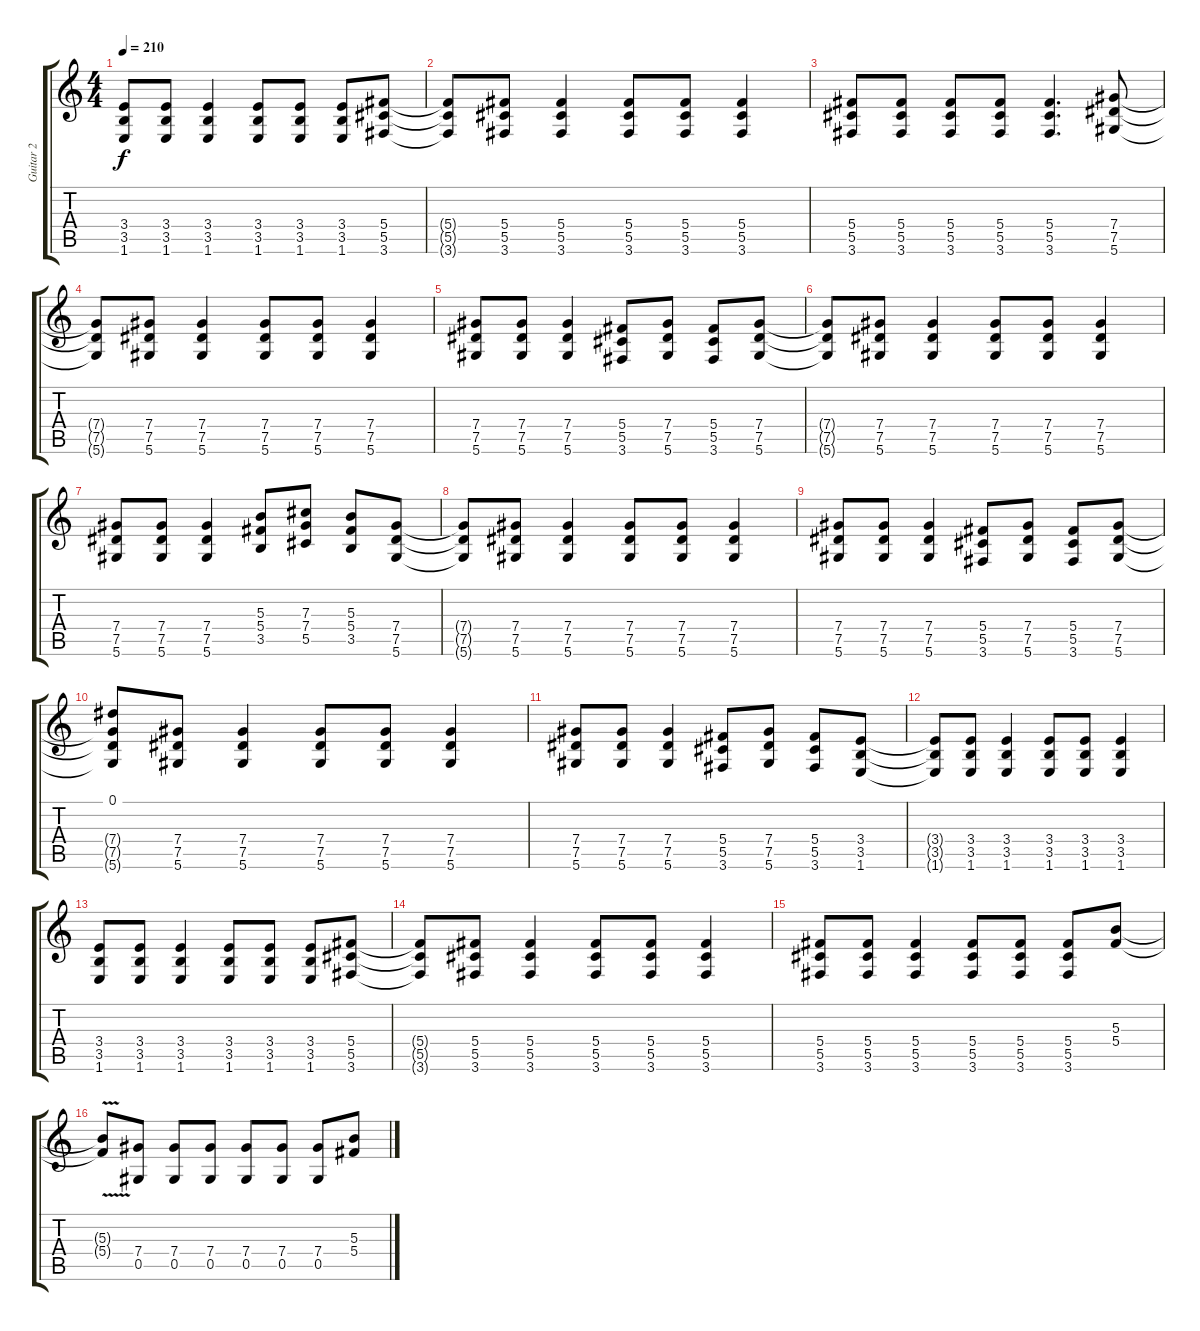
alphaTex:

\track ("Guitar 2" "Guitar 2") {instrument distortionguitar}
\staff {score tabs}
\tuning (Eb4 Bb3 Gb3 Db3 Ab2 Eb2) {hide}
\ts (4 4)
\tempo 210
\clef g2
\ks c
(3.4 3.5 1.6).8{dy f} (3.4 3.5 1.6).8 (3.4 3.5 1.6).4 (3.4 3.5 1.6).8 (3.4 3.5 1.6).8 (3.4 3.5 1.6).8 (5.4 5.5 3.6).8 |
(5.4{t} 5.5{t} 3.6{t}).8 (5.4 5.5 3.6).8 (5.4 5.5 3.6).4 (5.4 5.5 3.6).8 (5.4 5.5 3.6).8 (5.4 5.5 3.6).4 |
(5.4 5.5 3.6).8 (5.4 5.5 3.6).8 (5.4 5.5 3.6).8 (5.4 5.5 3.6).8 (5.4 5.5 3.6).4{d} (7.4 7.5 5.6).8 |
(7.4{t} 7.5{t} 5.6{t}).8 (7.4 7.5 5.6).8 (7.4 7.5 5.6).4 (7.4 7.5 5.6).8 (7.4 7.5 5.6).8 (7.4 7.5 5.6).4 |
(7.4 7.5 5.6).8 (7.4 7.5 5.6).8 (7.4 7.5 5.6).4 (5.4 5.5 3.6).8 (7.4 7.5 5.6).8 (5.4 5.5 3.6).8 (7.4 7.5 5.6).8 |
(7.4{t} 7.5{t} 5.6{t}).8 (7.4 7.5 5.6).8 (7.4 7.5 5.6).4 (7.4 7.5 5.6).8 (7.4 7.5 5.6).8 (7.4 7.5 5.6).4 |
(7.4 7.5 5.6).8 (7.4 7.5 5.6).8 (7.4 7.5 5.6).4 (5.3 5.4 3.5).8 (7.3 7.4 5.5).8 (5.3 5.4 3.5).8 (7.4 7.5 5.6).8 |
(7.4{t} 7.5{t} 5.6{t}).8 (7.4 7.5 5.6).8 (7.4 7.5 5.6).4 (7.4 7.5 5.6).8 (7.4 7.5 5.6).8 (7.4 7.5 5.6).4 |
(7.4 7.5 5.6).8 (7.4 7.5 5.6).8 (7.4 7.5 5.6).4 (5.4 5.5 3.6).8 (7.4 7.5 5.6).8 (5.4 5.5 3.6).8 (7.4 7.5 5.6).8 |
(0.1 7.4{t} 7.5{t} 5.6{t}).8 (7.4 7.5 5.6).8 (7.4 7.5 5.6).4 (7.4 7.5 5.6).8 (7.4 7.5 5.6).8 (7.4 7.5 5.6).4 |
(7.4 7.5 5.6).8 (7.4 7.5 5.6).8 (7.4 7.5 5.6).4 (5.4 5.5 3.6).8 (7.4 7.5 5.6).8 (5.4 5.5 3.6).8 (3.4 3.5 1.6).8 |
(3.4{t} 3.5{t} 1.6{t}).8 (3.4 3.5 1.6).8 (3.4 3.5 1.6).4 (3.4 3.5 1.6).8 (3.4 3.5 1.6).8 (3.4 3.5 1.6).4 |
(3.4 3.5 1.6).8 (3.4 3.5 1.6).8 (3.4 3.5 1.6).4 (3.4 3.5 1.6).8 (3.4 3.5 1.6).8 (3.4 3.5 1.6).8 (5.4 5.5 3.6).8 |
(5.4{t} 5.5{t} 3.6{t}).8 (5.4 5.5 3.6).8 (5.4 5.5 3.6).4 (5.4 5.5 3.6).8 (5.4 5.5 3.6).8 (5.4 5.5 3.6).4 |
(5.4 5.5 3.6).8 (5.4 5.5 3.6).8 (5.4 5.5 3.6).4 (5.4 5.5 3.6).8 (5.4 5.5 3.6).8 (5.4 5.5 3.6).8 (5.3 5.4).8 |
(5.3{v t} 5.4{v t}).8 (7.4 0.5).8 (7.4 0.5).8 (7.4 0.5).8 (7.4 0.5).8 (7.4 0.5).8 (7.4 0.5).8 (5.3 5.4).8
